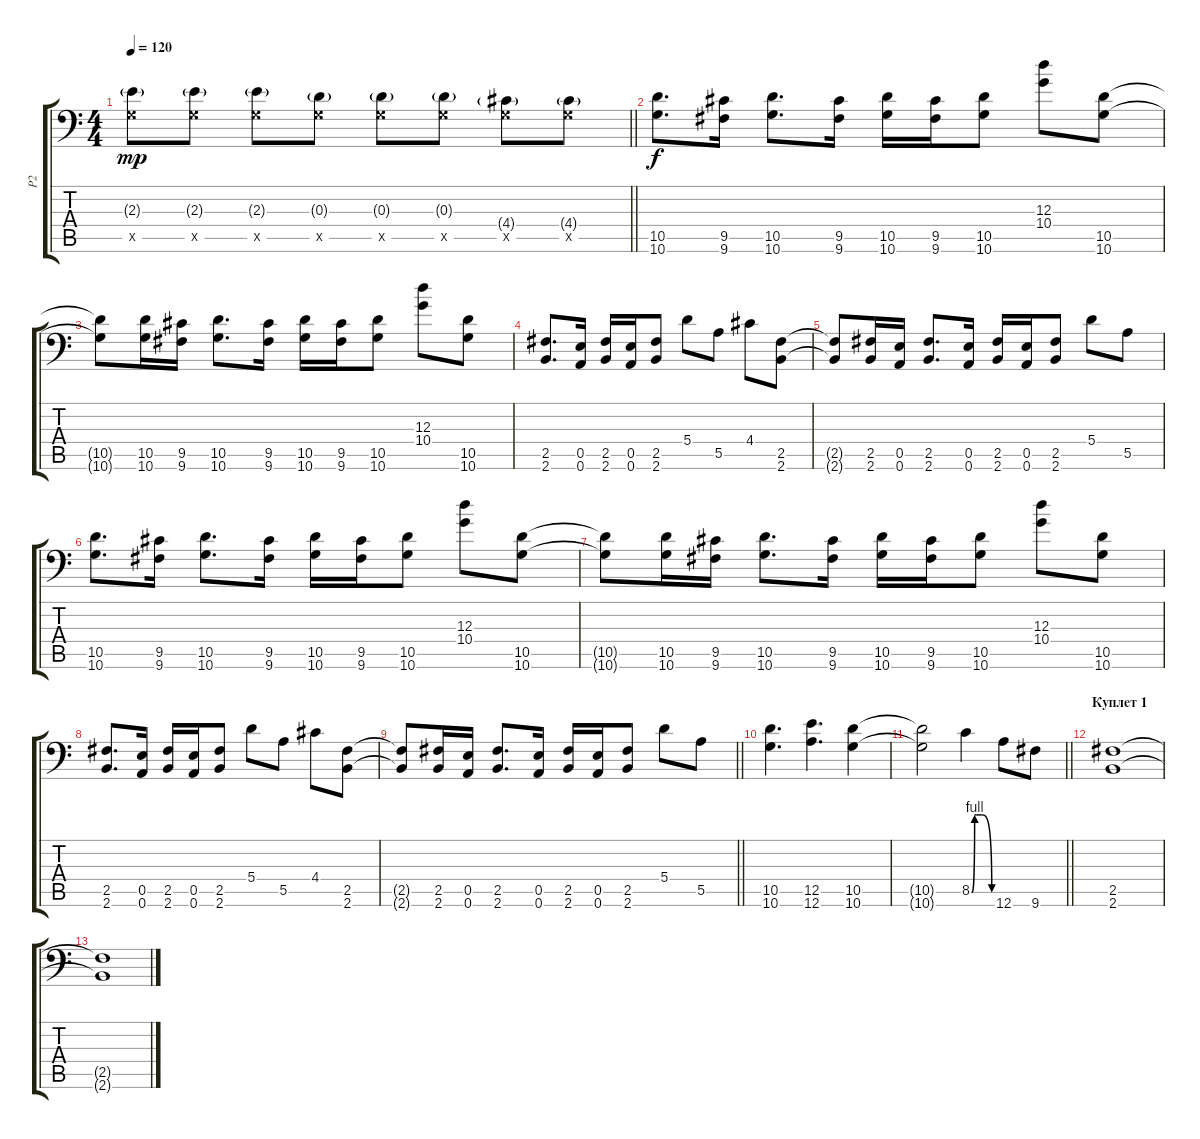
\track ("Р2" "Р2") {instrument distortionguitar}
\staff {score tabs}
\tuning (B3 Gb3 D3 A2 E2 A1) {hide}
\ts (4 4)
\tempo 120
\clef f4
\barLineRight lightlight
\ks c
(2.3{g} 3.5{x}).8{dy mp} (2.3{g} 3.5{x}).8 (2.3{g} 3.5{x}).8 (0.3{g} 3.5{x}).8 (0.3{g} 3.5{x}).8 (0.3{g} 3.5{x}).8 (4.4{g} 3.5{x}).8 (4.4{g} 3.5{x}).8 |
\section ("" "")
(10.5 10.6).8{d dy f} (9.5 9.6).16 (10.5 10.6).8{d} (9.5 9.6).16 (10.5 10.6).16 (9.5 9.6).16 (10.5 10.6).8 (12.3 10.4).8 (10.5 10.6).8 |
(10.5{t} 10.6{t}).8 (10.5 10.6).16 (9.5 9.6).16 (10.5 10.6).8{d} (9.5 9.6).16 (10.5 10.6).16 (9.5 9.6).16 (10.5 10.6).8 (12.3 10.4).8 (10.5 10.6).8 |
(2.5 2.6).8{d} (0.5 0.6).16 (2.5 2.6).16 (0.5 0.6).16 (2.5 2.6).8 5.4.8 5.5.8 4.4.8 (2.5 2.6).8 |
(2.5{t} 2.6{t}).8 (2.5 2.6).16 (0.5 0.6).16 (2.5 2.6).8{d} (0.5 0.6).16 (2.5 2.6).16 (0.5 0.6).16 (2.5 2.6).8 5.4.8 5.5.8 |
(10.5 10.6).8{d} (9.5 9.6).16 (10.5 10.6).8{d} (9.5 9.6).16 (10.5 10.6).16 (9.5 9.6).16 (10.5 10.6).8 (12.3 10.4).8 (10.5 10.6).8 |
(10.5{t} 10.6{t}).8 (10.5 10.6).16 (9.5 9.6).16 (10.5 10.6).8{d} (9.5 9.6).16 (10.5 10.6).16 (9.5 9.6).16 (10.5 10.6).8 (12.3 10.4).8 (10.5 10.6).8 |
(2.5 2.6).8{d} (0.5 0.6).16 (2.5 2.6).16 (0.5 0.6).16 (2.5 2.6).8 5.4.8 5.5.8 4.4.8 (2.5 2.6).8 |
\barLineRight lightlight
(2.5{t} 2.6{t}).8 (2.5 2.6).16 (0.5 0.6).16 (2.5 2.6).8{d} (0.5 0.6).16 (2.5 2.6).16 (0.5 0.6).16 (2.5 2.6).8 5.4.8 5.5.8 |
(10.5 10.6).4{d} (12.5 12.6).4{d} (10.5 10.6).4 |
\barLineRight lightlight
(10.5{t} 10.6{t}).2 8.5{be (custom 0 0 9 4 15 4 30 4 60 0)}.4 12.6.8 9.6.8 |
\section ("" "Куплет 1")
(2.5 2.6).1{volume 8} |
(2.5{t} 2.6{t}).1
